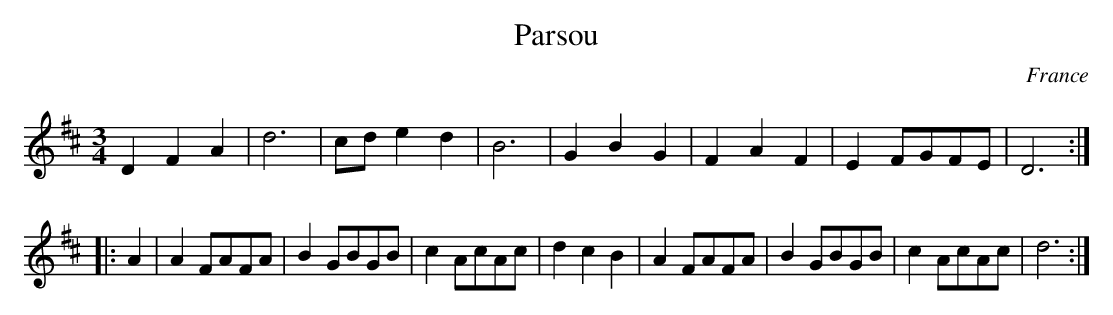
X:1
T:Parsou
M:3/4
O:France
K:D major
D2F2A2|d6|cde2d2|B6|G2B2G2|F2A2F2|E2FGFE|D6:|
|:A2|A2FAFA|B2GBGB|c2AcAc|d2c2B2|\
A2FAFA|B2GBGB|c2AcAc|d6:|
